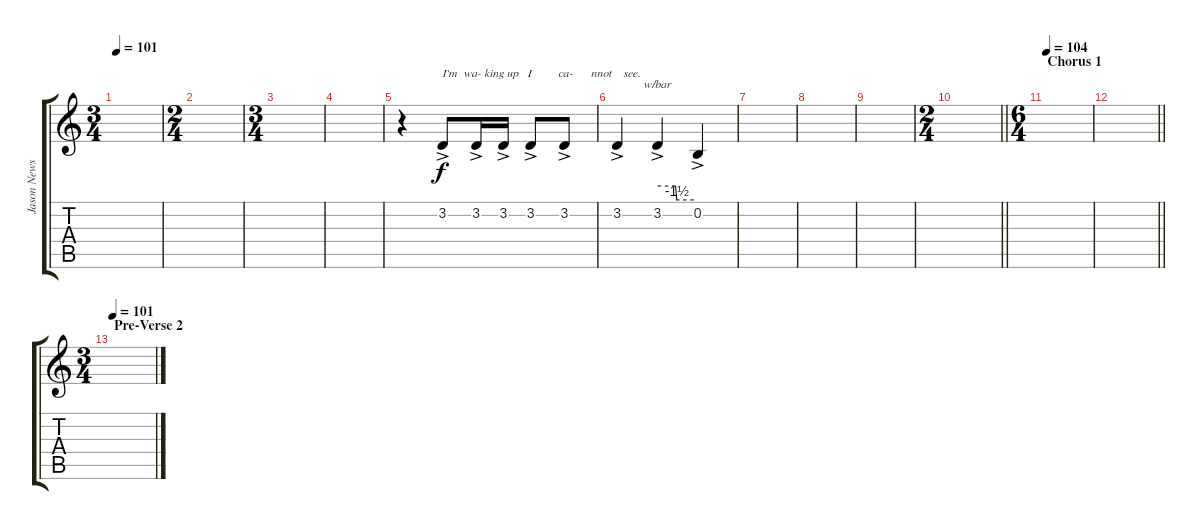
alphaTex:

\track ("Jason Newsted (Vocals)" "Jason News") {instrument oboe}
\staff {score tabs}
\tuning (E4 B3 G3 D3 A2 E2) {hide}
\ts (3 4)
\tempo 101
\clef g2
\ks c
|
\ts (2 4)
|
\ts (3 4)
|
|
r.4 3.2{ac}.8{txt "I'm  wa- king up   I         ca-      nnot    see."} 3.2{ac}.16 3.2{ac}.16 3.2{ac}.8 3.2{ac}.8 |
3.2{ac}.4 3.2{ac}.4{tbe (custom default 0 0 30 0 32 -6 60 -6)} 0.2{ac}.4 |
|
|
|
\ts (2 4)
\barLineRight lightlight
|
\ts (6 4)
\section ("" "Chorus 1")
\tempo 104
|
\barLineRight lightlight
|
\ts (3 4)
\section ("" "Pre-Verse 2")
\tempo 101
